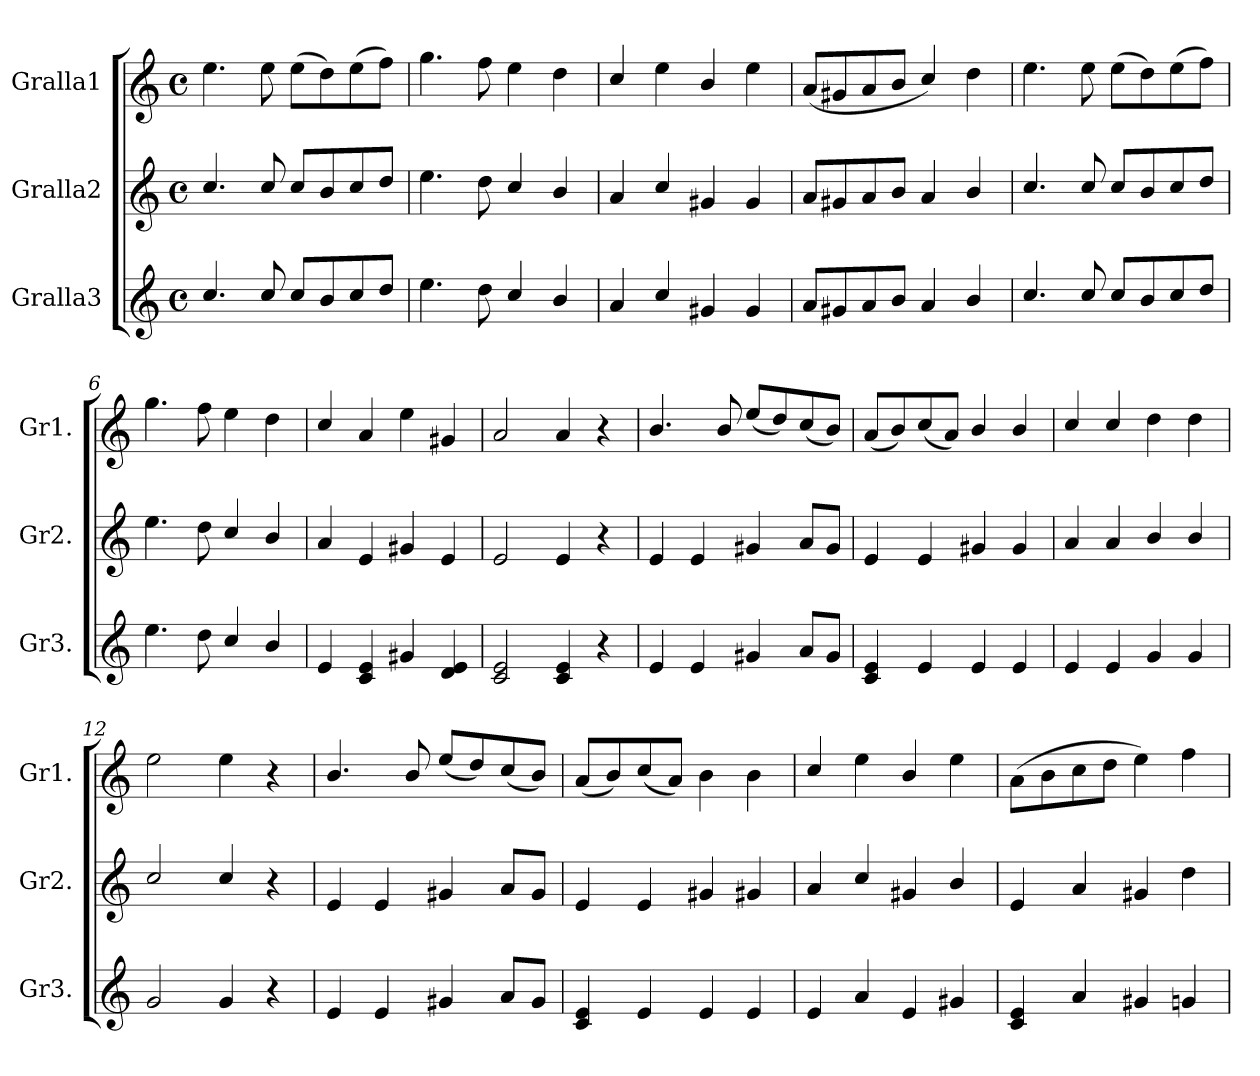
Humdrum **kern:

**kern	**kern	**kern
*part3	*part2	*part1
*staff3	*staff2	*staff1
*I"Gralla3	*I"Gralla2	*I"Gralla1
*I'Gr3.	*I'Gr2.	*I'Gr1.
*clefG2	*clefG2	*clefG2
*k[]	*k[]	*k[]
*M4/4	*M4/4	*M4/4
*met(c)	*met(c)	*met(c)
*MM80	*MM80	*MM80
=1	=1	=1
4.cc/	4.cc/	4.ee\
8cc/	8cc/	8ee\
8cc/L	8cc/L	(>8ee\L
8b/	8b/	8dd\)
8cc/	8cc/	(>8ee\
8dd/J	8dd/J	8ff\J)
=2	=2	=2
4.ee\	4.ee\	4.gg\
8dd\	8dd\	8ff\
4cc/	4cc/	4ee\
4b/	4b/	4dd\
=3	=3	=3
4a/	4a/	4cc/
4cc/	4cc/	4ee\
4g#X/	4g#X/	4b/
4g#/	4g#/	4ee\
=4	=4	=4
8a/L	8a/L	(<8a/L
8g#X/	8g#X/	8g#X/
8a/	8a/	8a/
8b/J	8b/J	8b/J
4a/	4a/	4cc/)
4b/	4b/	4dd\
=5	=5	=5
4.cc/	4.cc/	4.ee\
8cc/	8cc/	8ee\
8cc/L	8cc/L	(>8ee\L
8b/	8b/	8dd\)
8cc/	8cc/	(>8ee\
8dd/J	8dd/J	8ff\J)
=6	=6	=6
4.ee\	4.ee\	4.gg\
8dd\	8dd\	8ff\
4cc/	4cc/	4ee\
4b/	4b/	4dd\
=7	=7	=7
4e/	4a/	4cc/
4c/ 4e/	4e/	4a/
4g#X/	4g#X/	4ee\
4d/ 4e/	4e/	4g#X/
!!LO:LB:g=z
=8	=8	=8
2c/ 2e/	2e/	2a/
4c/ 4e/	4e/	4a/
4r	4r	4r
=9	=9	=9
4e/	4e/	4.b/
4e/	4e/	.
.	.	8b/
4g#X/	4g#X/	(<8ee/L
.	.	8dd/)
8a/L	8a/L	(<8cc/
8g#/J	8g#/J	8b/J)
=10	=10	=10
4c/ 4e/	4e/	(<8a/L
.	.	8b/)
4e/	4e/	(<8cc/
.	.	8a/J)
4e/	4g#X/	4b/
4e/	4g#/	4b/
=11	=11	=11
4e/	4a/	4cc/
4e/	4a/	4cc/
4g/	4b/	4dd\
4g/	4b/	4dd\
=12	=12	=12
2g/	2cc/	2ee\
4g/	4cc/	4ee\
4r	4r	4r
=13	=13	=13
4e/	4e/	4.b/
4e/	4e/	.
.	.	8b/
4g#X/	4g#X/	(<8ee/L
.	.	8dd/)
8a/L	8a/L	(<8cc/
8g#/J	8g#/J	8b/J)
=14	=14	=14
4c/ 4e/	4e/	(<8a/L
.	.	8b/)
4e/	4e/	(<8cc/
.	.	8a/J)
4e/	4g#X/	4b\
4e/	4g#X/	4b\
=15	=15	=15
4e/	4a/	4cc/
4a/	4cc/	4ee\
4e/	4g#X/	4b/
4g#X/	4b/	4ee\
!!LO:LB:g=z
=16	=16	=16
4c/ 4e/	4e/	(>8a\L
.	.	8b\
4a/	4a/	8cc\
.	.	8dd\J
4g#X/	4g#X/	4ee\)
4gn/	4dd\	4ff\
=	=	=
*-	*-	*-
